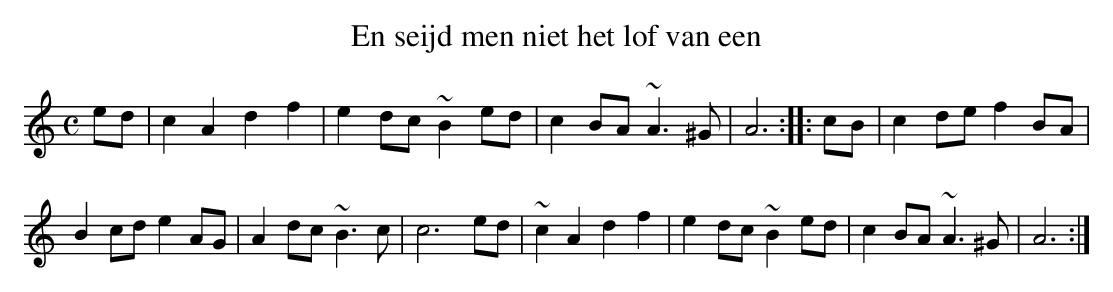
X:1
T:En seijd men niet het lof van een
M:C
K:Amin
ed|c2A2d2f2|e2dc~B2ed|c2BA~A3^G|A6:||:cB|c2def2BA|
B2cde2AG|A2dc~B3c|c6ed|~c2A2d2f2|e2dc~B2ed|c2BA~A3^G|A6:|
